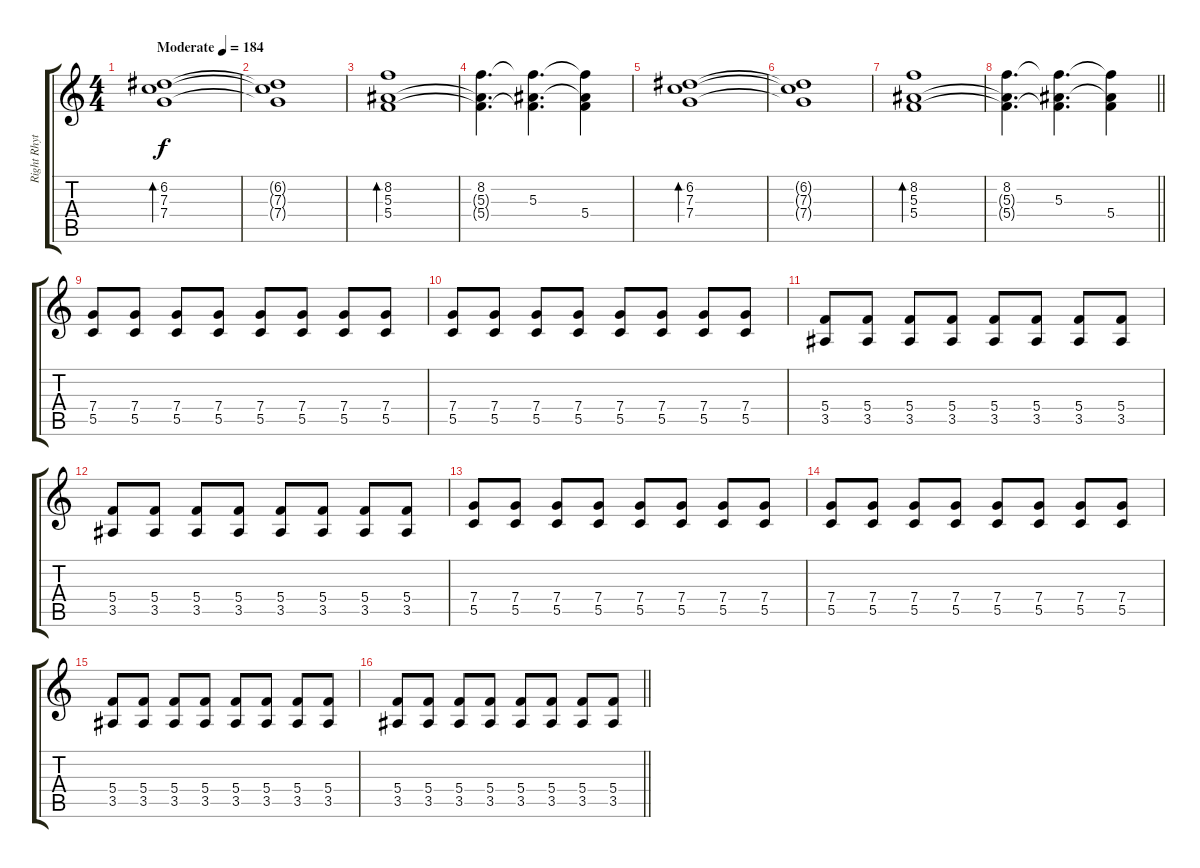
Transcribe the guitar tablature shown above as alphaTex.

\track ("Right Rhythm" "Right Rhyt") {instrument distortionguitar}
\staff {score tabs}
\tuning (D4 A3 F3 C3 G2 C2) {hide}
\ts (4 4)
\section ("" "")
\tempo (184 "Moderate")
\clef g2
\ks c
(6.2 7.3 7.4).1{bd 240 dy f instrument distortionguitar} |
(6.2{t} 7.3{t} 7.4{t}).1 |
(8.2 5.3 5.4).1{bd 240} |
(8.2 5.3{t} 5.4{t}).4{d} (8.2{t} 5.3 5.4{t}).4{d} (8.2{t} 5.3{t} 5.4).4 |
(6.2 7.3 7.4).1{bd 240} |
(6.2{t} 7.3{t} 7.4{t}).1 |
(8.2 5.3 5.4).1{bd 240} |
\barLineRight lightlight
(8.2 5.3{t} 5.4{t}).4{d} (8.2{t} 5.3 5.4{t}).4{d} (8.2{t} 5.3{t} 5.4).4 |
\section ("" "")
(7.4 5.5).8 (7.4 5.5).8 (7.4 5.5).8 (7.4 5.5).8 (7.4 5.5).8 (7.4 5.5).8 (7.4 5.5).8 (7.4 5.5).8 |
(7.4 5.5).8 (7.4 5.5).8 (7.4 5.5).8 (7.4 5.5).8 (7.4 5.5).8 (7.4 5.5).8 (7.4 5.5).8 (7.4 5.5).8 |
(5.4 3.5).8 (5.4 3.5).8 (5.4 3.5).8 (5.4 3.5).8 (5.4 3.5).8 (5.4 3.5).8 (5.4 3.5).8 (5.4 3.5).8 |
(5.4 3.5).8 (5.4 3.5).8 (5.4 3.5).8 (5.4 3.5).8 (5.4 3.5).8 (5.4 3.5).8 (5.4 3.5).8 (5.4 3.5).8 |
(7.4 5.5).8 (7.4 5.5).8 (7.4 5.5).8 (7.4 5.5).8 (7.4 5.5).8 (7.4 5.5).8 (7.4 5.5).8 (7.4 5.5).8 |
(7.4 5.5).8 (7.4 5.5).8 (7.4 5.5).8 (7.4 5.5).8 (7.4 5.5).8 (7.4 5.5).8 (7.4 5.5).8 (7.4 5.5).8 |
(5.4 3.5).8 (5.4 3.5).8 (5.4 3.5).8 (5.4 3.5).8 (5.4 3.5).8 (5.4 3.5).8 (5.4 3.5).8 (5.4 3.5).8 |
\barLineRight lightlight
(5.4 3.5).8 (5.4 3.5).8 (5.4 3.5).8 (5.4 3.5).8 (5.4 3.5).8 (5.4 3.5).8 (5.4 3.5).8 (5.4 3.5).8
